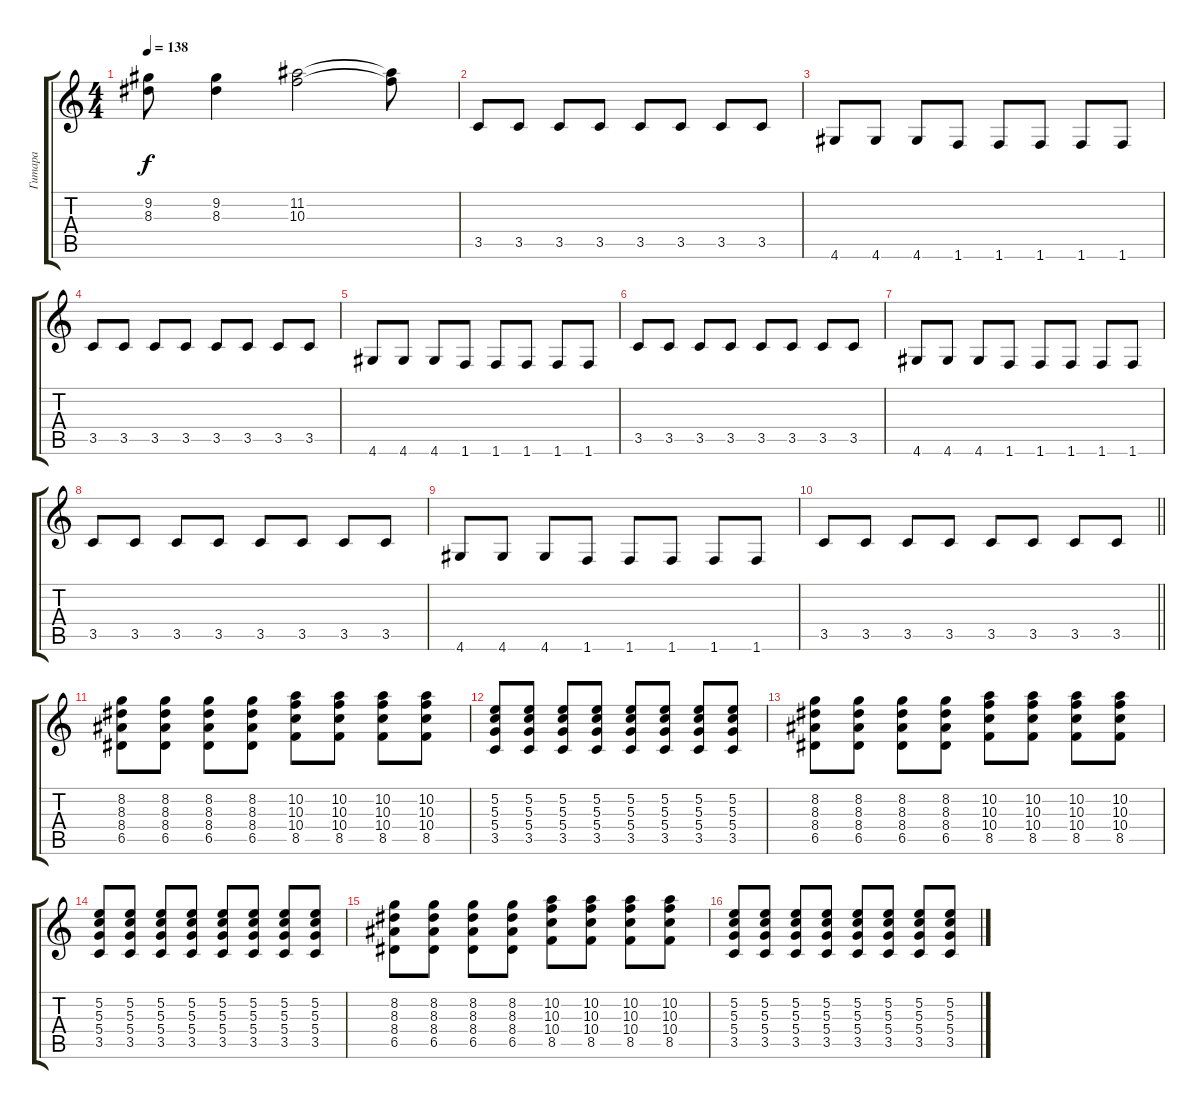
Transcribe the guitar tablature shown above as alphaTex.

\track ("Гитара" "Гитара") {instrument overdrivenguitar}
\staff {score tabs}
\tuning (E4 B3 G3 D3 A2 E2) {hide}
\ts (4 4)
\tempo 138
\clef g2
\ks c
(9.2 8.3).8{dy f} (9.2 8.3).4 (11.2 10.3).2 (11.2{t} 10.3{t}).8 |
3.5.8 3.5.8 3.5.8 3.5.8 3.5.8 3.5.8 3.5.8 3.5.8 |
4.6.8 4.6.8 4.6.8 1.6.8 1.6.8 1.6.8 1.6.8 1.6.8 |
3.5.8 3.5.8 3.5.8 3.5.8 3.5.8 3.5.8 3.5.8 3.5.8 |
4.6.8 4.6.8 4.6.8 1.6.8 1.6.8 1.6.8 1.6.8 1.6.8 |
3.5.8 3.5.8 3.5.8 3.5.8 3.5.8 3.5.8 3.5.8 3.5.8 |
4.6.8 4.6.8 4.6.8 1.6.8 1.6.8 1.6.8 1.6.8 1.6.8 |
3.5.8 3.5.8 3.5.8 3.5.8 3.5.8 3.5.8 3.5.8 3.5.8 |
4.6.8 4.6.8 4.6.8 1.6.8 1.6.8 1.6.8 1.6.8 1.6.8 |
\barLineRight lightlight
3.5.8 3.5.8 3.5.8 3.5.8 3.5.8 3.5.8 3.5.8 3.5.8 |
(8.2 8.3 8.4 6.5).8 (8.2 8.3 8.4 6.5).8 (8.2 8.3 8.4 6.5).8 (8.2 8.3 8.4 6.5).8 (10.2 10.3 10.4 8.5).8 (10.2 10.3 10.4 8.5).8 (10.2 10.3 10.4 8.5).8 (10.2 10.3 10.4 8.5).8 |
(5.2 5.3 5.4 3.5).8 (5.2 5.3 5.4 3.5).8 (5.2 5.3 5.4 3.5).8 (5.2 5.3 5.4 3.5).8 (5.2 5.3 5.4 3.5).8 (5.2 5.3 5.4 3.5).8 (5.2 5.3 5.4 3.5).8 (5.2 5.3 5.4 3.5).8 |
(8.2 8.3 8.4 6.5).8 (8.2 8.3 8.4 6.5).8 (8.2 8.3 8.4 6.5).8 (8.2 8.3 8.4 6.5).8 (10.2 10.3 10.4 8.5).8 (10.2 10.3 10.4 8.5).8 (10.2 10.3 10.4 8.5).8 (10.2 10.3 10.4 8.5).8 |
(5.2 5.3 5.4 3.5).8 (5.2 5.3 5.4 3.5).8 (5.2 5.3 5.4 3.5).8 (5.2 5.3 5.4 3.5).8 (5.2 5.3 5.4 3.5).8 (5.2 5.3 5.4 3.5).8 (5.2 5.3 5.4 3.5).8 (5.2 5.3 5.4 3.5).8 |
(8.2 8.3 8.4 6.5).8 (8.2 8.3 8.4 6.5).8 (8.2 8.3 8.4 6.5).8 (8.2 8.3 8.4 6.5).8 (10.2 10.3 10.4 8.5).8 (10.2 10.3 10.4 8.5).8 (10.2 10.3 10.4 8.5).8 (10.2 10.3 10.4 8.5).8 |
(5.2 5.3 5.4 3.5).8 (5.2 5.3 5.4 3.5).8 (5.2 5.3 5.4 3.5).8 (5.2 5.3 5.4 3.5).8 (5.2 5.3 5.4 3.5).8 (5.2 5.3 5.4 3.5).8 (5.2 5.3 5.4 3.5).8 (5.2 5.3 5.4 3.5).8
